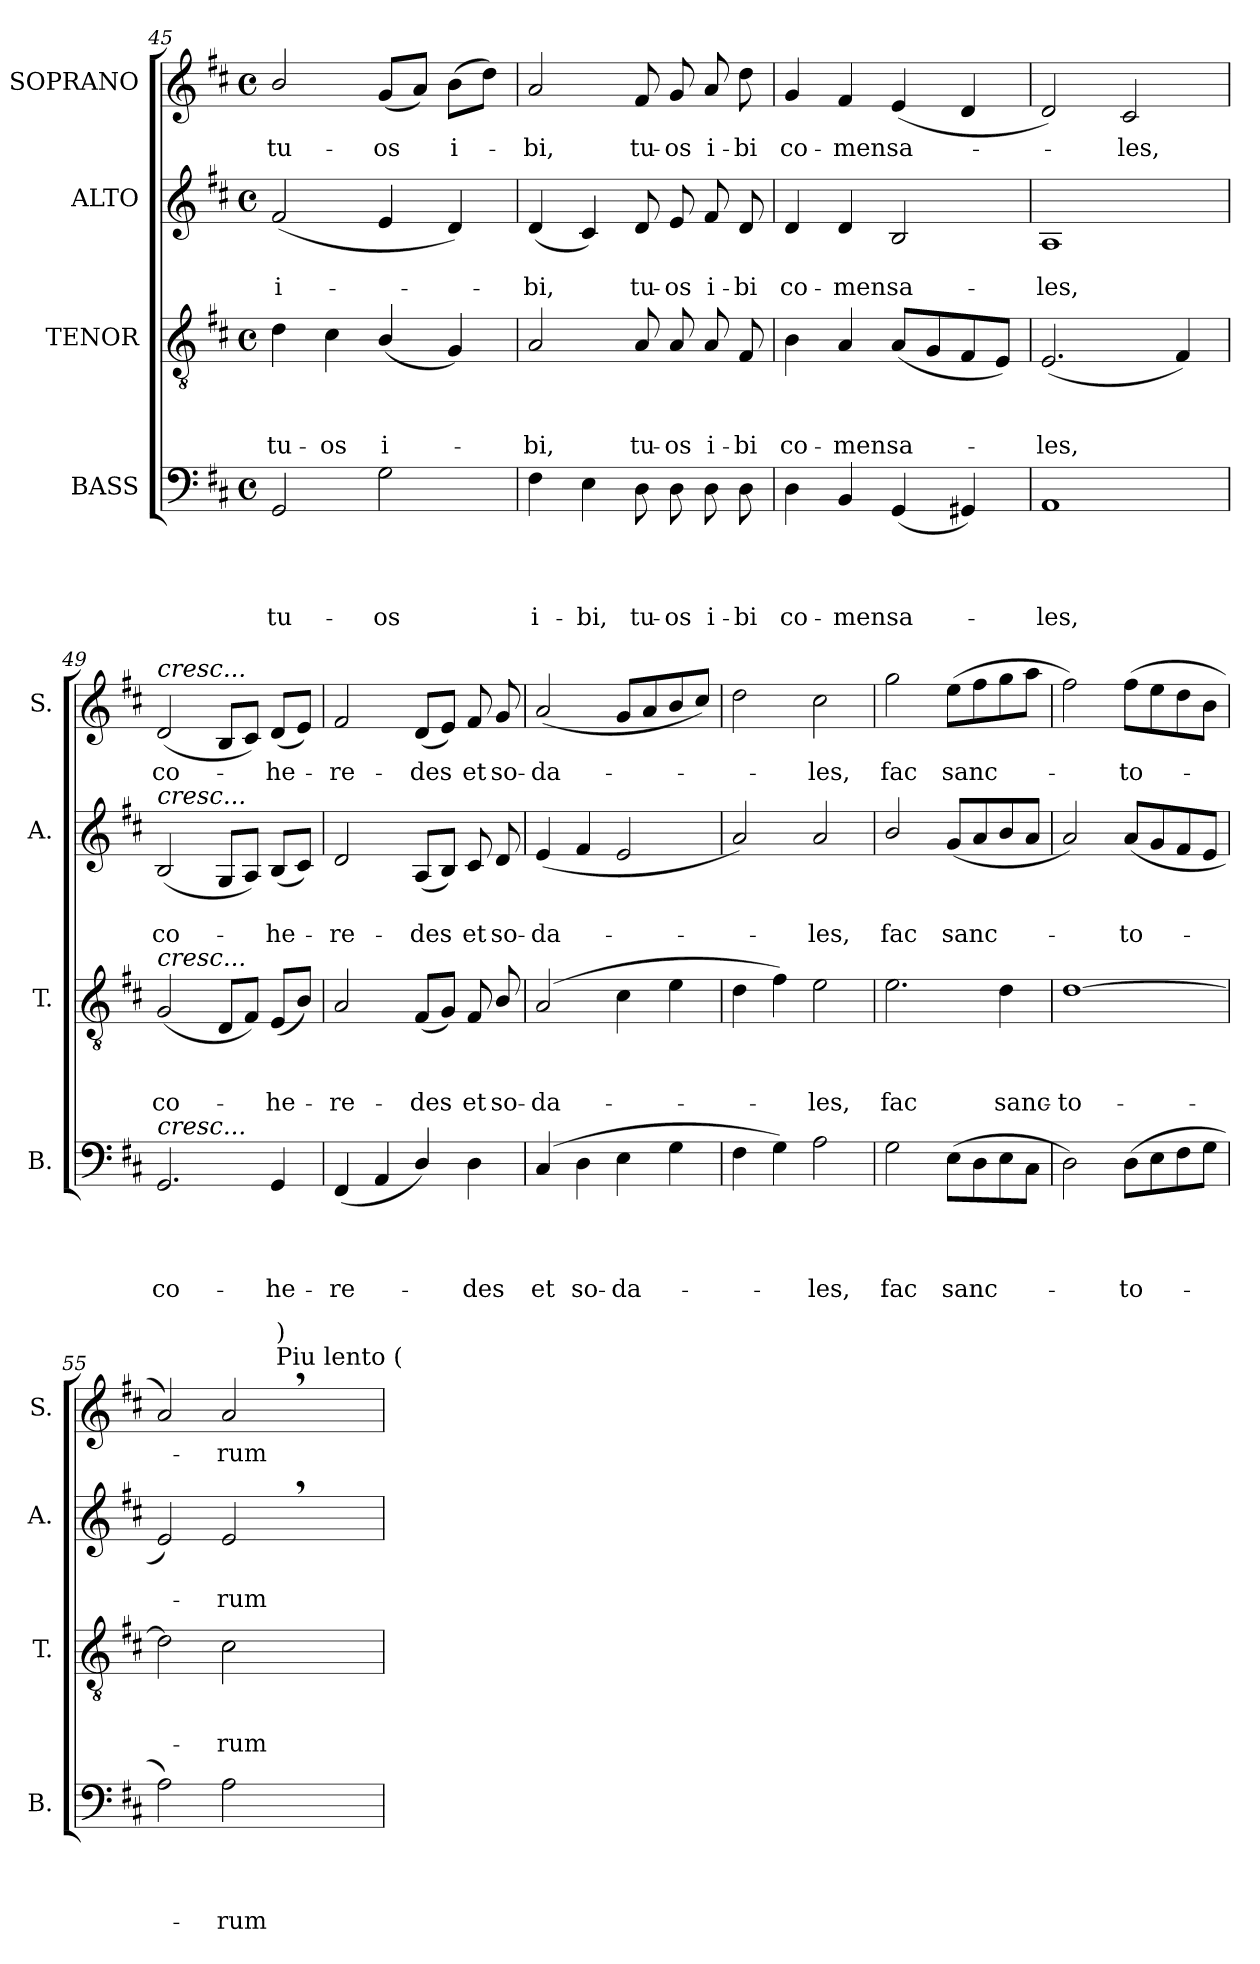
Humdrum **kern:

**kern	**text	**text	**text	**text	**kern	**text	**text	**text	**kern	**text	**text	**kern	**text
*part4	*part4	*part4	*part4	*part4	*part3	*part3	*part3	*part3	*part2	*part2	*part2	*part1	*part1
*staff4	*staff4	*staff4	*staff4	*staff4	*staff3	*staff3	*staff3	*staff3	*staff2	*staff2	*staff2	*staff1	*staff1
*I"BASS	*	*	*	*	*I"TENOR	*	*	*	*I"ALTO	*	*	*I"SOPRANO	*
*I'B.	*	*	*	*	*I'T.	*	*	*	*I'A.	*	*	*I'S.	*
*clefF4	*	*	*	*	*clefGv2	*	*	*	*clefG2	*	*	*clefG2	*
*k[f#c#]	*	*	*	*	*k[f#c#]	*	*	*	*k[f#c#]	*	*	*k[f#c#]	*
*D:	*	*	*	*	*D:	*	*	*	*D:	*	*	*D:	*
*M4/4	*	*	*	*	*M4/4	*	*	*	*M4/4	*	*	*M4/4	*
*met(c)	*	*	*	*	*met(c)	*	*	*	*met(c)	*	*	*met(c)	*
=45	=45	=45	=45	=45	=45	=45	=45	=45	=45	=45	=45	=45	=45
!	!	!	!	!LO:LY:b	!	!	!	!LO:LY:b	!	!	!LO:LY:b	!	!LO:LY:b
2GG/	.	.	.	tu-	4d\	.	.	tu-	(>2f#/	.	i-	2b/	tu-
!	!	!	!	!	!	!	!	!LO:LY:b	!	!	!	!	!
.	.	.	.	.	4c#\	.	.	-os	.	.	.	.	.
!	!	!	!	!LO:LY:b	!	!	!	!LO:LY:b	!	!	!	!	!LO:LY:b
2G\	.	.	.	-os	(<4B/	.	.	i-	4e/	.	.	(<8g/L	-os
.	.	.	.	.	.	.	.	.	.	.	.	8a/J)	.
!	!	!	!	!	!	!	!	!	!	!	!	!	!LO:LY:b
.	.	.	.	.	4G/)	.	.	.	4d/)	.	.	(>8b\L	i-
.	.	.	.	.	.	.	.	.	.	.	.	8dd\J)	.
!!LO:LB:g=z
=46	=46	=46	=46	=46	=46	=46	=46	=46	=46	=46	=46	=46	=46
!	!	!	!	!LO:LY:b	!	!	!	!LO:LY:b	!	!	!LO:LY:b	!	!LO:LY:b
4F#\	.	.	.	i-	2A/	.	.	-bi,	(<4d/	.	-bi,	2a/	-bi,
!	!	!	!	!LO:LY:b	!	!	!	!	!	!	!	!	!
4E\	.	.	.	-bi,	.	.	.	.	4c#/)	.	.	.	.
!	!	!	!	!LO:LY:b	!	!	!	!LO:LY:b	!	!	!LO:LY:b	!	!LO:LY:b
8D\	.	.	.	tu-	8A/	.	.	tu-	8d/	.	tu-	8f#/	tu-
!	!	!	!	!LO:LY:b	!	!	!	!LO:LY:b	!	!	!LO:LY:b	!	!LO:LY:b
8D\	.	.	.	-os	8A/	.	.	-os	8e/	.	-os	8g/	-os
!	!	!	!	!LO:LY:b	!	!	!	!LO:LY:b	!	!	!LO:LY:b	!	!LO:LY:b
8D\	.	.	.	i-	8A/	.	.	i-	8f#/	.	i-	8a/	i-
!	!	!	!	!LO:LY:b	!	!	!	!LO:LY:b	!	!	!LO:LY:b	!	!LO:LY:b
8D\	.	.	.	-bi	8F#/	.	.	-bi	8d/	.	-bi	8dd\	-bi
=47	=47	=47	=47	=47	=47	=47	=47	=47	=47	=47	=47	=47	=47
!	!	!	!	!LO:LY:b	!	!	!	!LO:LY:b	!	!	!LO:LY:b	!	!LO:LY:b
4D\	.	.	.	co-	4B\	.	.	co-	4d/	.	co-	4g/	co-
!	!	!	!	!LO:LY:b	!	!	!	!LO:LY:b	!	!	!LO:LY:b	!	!LO:LY:b
4BB/	.	.	.	-men	4A/	.	.	-men	4d/	.	-men	4f#/	-men
!	!	!	!	!LO:LY:b	!	!	!	!LO:LY:b	!	!	!LO:LY:b	!	!LO:LY:b
(<4GG/	.	.	.	sa-	(<8A/L	.	.	sa-	2B/	.	sa-	(<4e/	sa-
.	.	.	.	.	8G/	.	.	.	.	.	.	.	.
4GG#X/)	.	.	.	.	8F#/	.	.	.	.	.	.	4d/	.
.	.	.	.	.	8E/J)	.	.	.	.	.	.	.	.
=48	=48	=48	=48	=48	=48	=48	=48	=48	=48	=48	=48	=48	=48
!	!	!	!	!LO:LY:b	!	!	!	!LO:LY:b	!	!	!LO:LY:b	!	!
1AA	.	.	.	-les,	(<2.E/	.	.	-les,	1A	.	-les,	2d/)	.
!	!	!	!	!	!	!	!	!	!	!	!	!	!LO:LY:b
.	.	.	.	.	.	.	.	.	.	.	.	2c#/	-les,
.	.	.	.	.	4F#/)	.	.	.	.	.	.	.	.
=49	=49	=49	=49	=49	=49	=49	=49	=49	=49	=49	=49	=49	=49
!	!	!	!	!	!	!	!	!	!	!	!	!LO:TX:a:i:t=cresc...	!
!	!	!	!	!	!	!	!	!	!LO:TX:a:i:t=cresc...	!	!	!	!
!	!	!	!	!	!LO:TX:a:i:t=cresc...	!	!	!	!	!	!	!	!
!LO:TX:a:i:t=cresc...	!	!	!	!	!	!	!	!	!	!	!	!	!
!	!	!	!	!LO:LY:b	!	!	!	!LO:LY:b	!	!	!LO:LY:b	!	!LO:LY:b
2.GG/	.	.	.	co-	(>2G/	.	.	co-	(>2B/	.	co-	(>2d/	co-
.	.	.	.	.	8D/L	.	.	.	8G/L	.	.	8B/L	.
.	.	.	.	.	8F#/J)	.	.	.	8A/J)	.	.	8c#/J)	.
!	!	!	!	!LO:LY:b	!	!	!	!LO:LY:b	!	!	!LO:LY:b	!	!LO:LY:b
4GG/	.	.	.	-he-	(<8E/L	.	.	-he-	(<8B/L	.	-he-	(<8d/L	-he-
.	.	.	.	.	8B/J)	.	.	.	8c#/J)	.	.	8e/J)	.
=50	=50	=50	=50	=50	=50	=50	=50	=50	=50	=50	=50	=50	=50
!	!	!	!	!LO:LY:b	!	!	!	!LO:LY:b	!	!	!LO:LY:b	!	!LO:LY:b
(<4FF#/	.	.	.	-re-	2A/	.	.	-re-	2d/	.	-re-	2f#/	-re-
4AA/	.	.	.	.	.	.	.	.	.	.	.	.	.
!	!	!	!	!	!	!	!	!LO:LY:b	!	!	!LO:LY:b	!	!LO:LY:b
4D/)	.	.	.	.	(<8F#/L	.	.	-des	(<8A/L	.	-des	(<8d/L	-des
.	.	.	.	.	8G/J)	.	.	.	8B/J)	.	.	8e/J)	.
!	!	!	!	!LO:LY:b	!	!	!	!LO:LY:b	!	!	!LO:LY:b	!	!LO:LY:b
4D\	.	.	.	-des	8F#/	.	.	et	8c#/	.	et	8f#/	et
!	!	!	!	!	!	!	!	!LO:LY:b	!	!	!LO:LY:b	!	!LO:LY:b
.	.	.	.	.	8B/	.	.	so-	8d/	.	so-	8g/	so-
=51	=51	=51	=51	=51	=51	=51	=51	=51	=51	=51	=51	=51	=51
!	!	!	!	!LO:LY:b	!	!	!	!LO:LY:b	!	!	!LO:LY:b	!	!LO:LY:b
(>4C#/	.	.	.	et	(>2A/	.	.	-da-	(>4e/	.	-da-	(>2a/	-da-
!	!	!	!	!LO:LY:b	!	!	!	!	!	!	!	!	!
4D\	.	.	.	so-	.	.	.	.	4f#/	.	.	.	.
!	!	!	!	!LO:LY:b	!	!	!	!	!	!	!	!	!
4E\	.	.	.	-da-	4c#\	.	.	.	2e/	.	.	8g/L	.
.	.	.	.	.	.	.	.	.	.	.	.	8a/	.
4G\	.	.	.	.	4e\	.	.	.	.	.	.	8b/	.
.	.	.	.	.	.	.	.	.	.	.	.	8cc#/J)	.
!!LO:PB:g=z
=52	=52	=52	=52	=52	=52	=52	=52	=52	=52	=52	=52	=52	=52
4F#\	.	.	.	.	4d\	.	.	.	2a/)	.	.	2dd\	.
4G\)	.	.	.	.	4f#\)	.	.	.	.	.	.	.	.
!	!	!	!	!LO:LY:b	!	!	!	!LO:LY:b	!	!	!LO:LY:b	!	!LO:LY:b
2A\	.	.	.	-les,	2e\	.	.	-les,	2a/	.	-les,	2cc#\	-les,
=53	=53	=53	=53	=53	=53	=53	=53	=53	=53	=53	=53	=53	=53
!	!	!	!	!LO:LY:b	!	!	!	!LO:LY:b	!	!	!LO:LY:b	!	!LO:LY:b
2G\	.	.	.	fac	2.e\	.	.	fac	2b/	.	fac	2gg\	fac
!	!	!	!	!LO:LY:b	!	!	!	!	!	!	!LO:LY:b	!	!LO:LY:b
(>8E\L	.	.	.	sanc-	.	.	.	.	(>8g/L	.	sanc-	(>8ee\L	sanc-
8D\	.	.	.	.	.	.	.	.	8a/	.	.	8ff#\	.
!	!	!	!	!	!	!	!	!LO:LY:b	!	!	!	!	!
8E\	.	.	.	.	4d\	.	.	sanc-	8b/	.	.	8gg\	.
8C#\J	.	.	.	.	.	.	.	.	8a/J	.	.	8aa\J	.
=54	=54	=54	=54	=54	=54	=54	=54	=54	=54	=54	=54	=54	=54
!	!	!	!	!	!	!	!	!LO:LY:b	!	!	!	!	!
2D\)	.	.	.	.	[>1d	.	.	-to-	2a/)	.	.	2ff#\)	.
!	!	!	!	!LO:LY:b	!	!	!	!	!	!	!LO:LY:b	!	!LO:LY:b
(>8D\L	.	.	.	-to-	.	.	.	.	(>8a/L	.	-to-	(>8ff#\L	-to-
8E\	.	.	.	.	.	.	.	.	8g/	.	.	8ee\	.
8F#\	.	.	.	.	.	.	.	.	8f#/	.	.	8dd\	.
8G\J	.	.	.	.	.	.	.	.	8e/J	.	.	8b\J	.
=55	=55	=55	=55	=55	=55	=55	=55	=55	=55	=55	=55	=55	=55
*	*	*	*	*	*	*	*	*	*	*	*	*^	*
2A\)	.	.	.	.	2d\]	.	.	.	2e/)	.	.	2a/)	2..ryy	.
!	!	!	!	!LO:LY:b	!	!	!	!LO:LY:b	!	!	!LO:LY:b	!	!	!LO:LY:b
2A\	.	.	.	-rum	2c#\	.	.	-rum	2e,>/	.	-rum	2a,>/	.	-rum
*	*	*	*	*	*	*	*	*	*	*	*	*MM48	*	*
!	!	!	!	!	!	!	!	!	!	!	!	!	!LO:TX:a:t=Piu lento (	!
!	!	!	!	!	!	!	!	!	!	!	!	!	!LO:TX:a:t=)	!
.	.	.	.	.	.	.	.	.	.	.	.	.	8ryy	.
*	*	*	*	*	*	*	*	*	*	*	*	*v	*v	*
=	=	=	=	=	=	=	=	=	=	=	=	=	=
*-	*-	*-	*-	*-	*-	*-	*-	*-	*-	*-	*-	*-	*-
